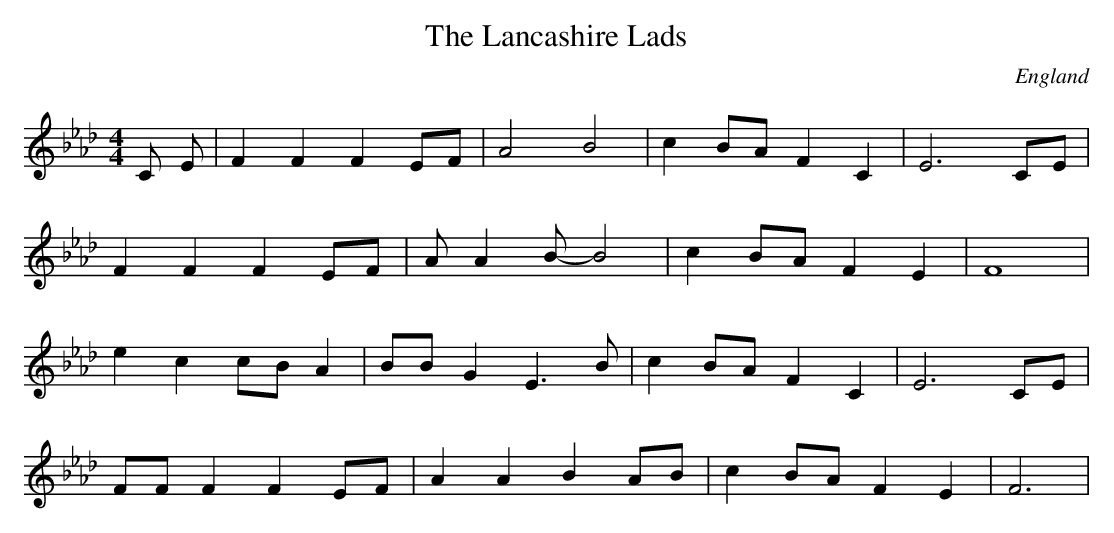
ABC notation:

X:1
T:Lancashire Lads, The
M:4/4
O:England
L:1/8
K:Fm
C E|F2 F2 F2 EF|A4 B4|c2 BA F2 C2| E6 CE|
F2 F2 F2 EF|A A2 B-B4|c2 BA F2 E2|F8|
e2 c2 cB A2|BB G2 E3 B|c2 BA F2 C2|E6 CE|
FF F2 F2 EF|A2 A2 B2 AB|c2 BA F2 E2|F6|
